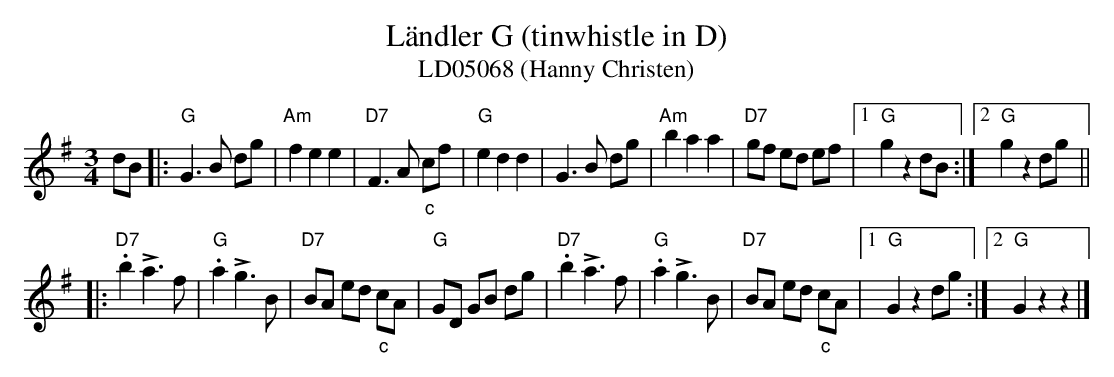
X:1
T: L\"andler G (tinwhistle in D)
T:LD05068 (Hanny Christen)
M:3/4
L:1/8
K:G %%MIDI gchordon
dB |: "G"G3B dg | "Am"f2e2e2 | "D7"F3A "_c"cf | "G"e2d2d2 | G3B dg | "Am"b2a2a2 | "D7"gf ed ef |1 "G"g2z2dB :|2 "G"g2z2dg ||
|: "D7".b2!>!a3f | "G".a2!>!g3B | "D7"BA ed "_c"cA | "G"GD GB dg | "D7".b2!>!a3f | "G".a2!>!g3B | "D7"BA ed "_c"cA |1 "G"G2z2dg :|2 "G"G2z2z2 |]
